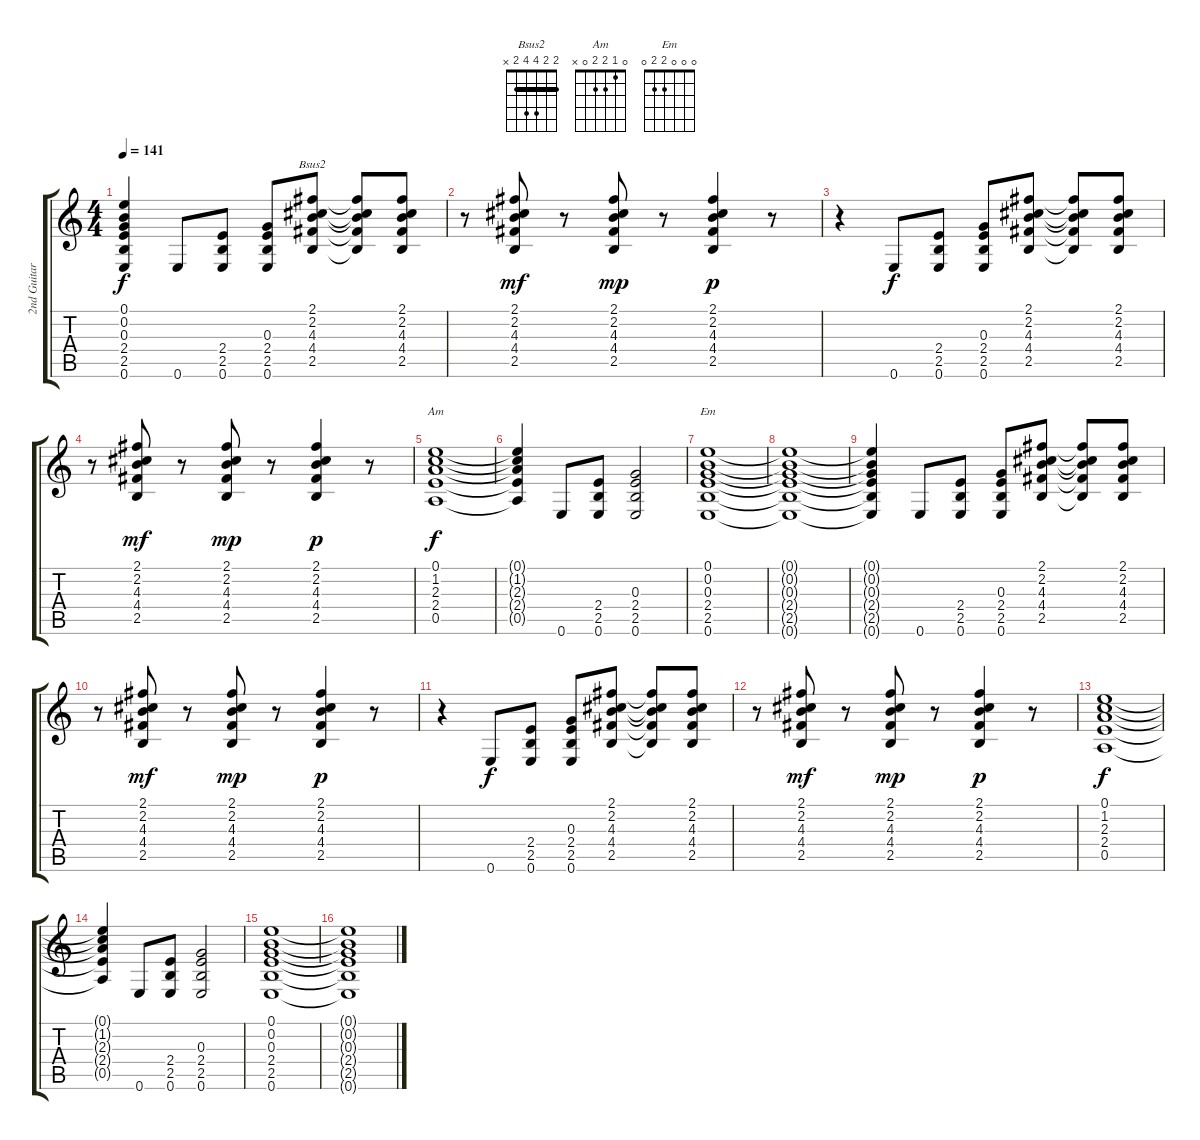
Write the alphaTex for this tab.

\track ("2nd Guitar" "2nd Guitar") {instrument distortionguitar}
\staff {score tabs}
\tuning (E4 B3 G3 D3 A2 E2) {hide}
\chord ("Bsus2" 2 2 4 4 2 x) {barre 2}
\chord ("Am" 0 1 2 2 0 x)
\chord ("Em" 0 0 0 2 2 0)
\ts (4 4)
\tempo 141
\clef g2
\ks c
(0.1{t} 0.2{t} 0.3{t} 2.4{t} 2.5{t} 0.6{t}).4{dy f} 0.6.8 (2.4 2.5 0.6).8 (0.3 2.4 2.5 0.6).8 (2.1 2.2 4.3 4.4 2.5).8{ch "Bsus2"} (2.1{t} 2.2{t} 4.3{t} 4.4{t} 2.5{t}).8 (2.1 2.2 4.3 4.4 2.5).8 |
r.8 (2.1 2.2 4.3 4.4 2.5).8{dy mf} r.8 (2.1 2.2 4.3 4.4 2.5).8{dy mp} r.8 (2.1 2.2 4.3 4.4 2.5).4{dy p} r.8 |
r.4 0.6.8{dy f} (2.4 2.5 0.6).8 (0.3 2.4 2.5 0.6).8 (2.1 2.2 4.3 4.4 2.5).8 (2.1{t} 2.2{t} 4.3{t} 4.4{t} 2.5{t}).8 (2.1 2.2 4.3 4.4 2.5).8 |
r.8 (2.1 2.2 4.3 4.4 2.5).8{dy mf} r.8 (2.1 2.2 4.3 4.4 2.5).8{dy mp} r.8 (2.1 2.2 4.3 4.4 2.5).4{dy p} r.8 |
(0.1 1.2 2.3 2.4 0.5).1{ch "Am" dy f} |
(0.1{t} 1.2{t} 2.3{t} 2.4{t} 0.5{t}).4 0.6.8 (2.4 2.5 0.6).8 (0.3 2.4 2.5 0.6).2 |
(0.1 0.2 0.3 2.4 2.5 0.6).1{ch "Em" volume 8} |
(0.1{t} 0.2{t} 0.3{t} 2.4{t} 2.5{t} 0.6{t}).1 |
(0.1{t} 0.2{t} 0.3{t} 2.4{t} 2.5{t} 0.6{t}).4 0.6.8 (2.4 2.5 0.6).8 (0.3 2.4 2.5 0.6).8 (2.1 2.2 4.3 4.4 2.5).8 (2.1{t} 2.2{t} 4.3{t} 4.4{t} 2.5{t}).8 (2.1 2.2 4.3 4.4 2.5).8 |
r.8 (2.1 2.2 4.3 4.4 2.5).8{dy mf} r.8 (2.1 2.2 4.3 4.4 2.5).8{dy mp} r.8 (2.1 2.2 4.3 4.4 2.5).4{dy p} r.8 |
r.4 0.6.8{dy f} (2.4 2.5 0.6).8 (0.3 2.4 2.5 0.6).8 (2.1 2.2 4.3 4.4 2.5).8 (2.1{t} 2.2{t} 4.3{t} 4.4{t} 2.5{t}).8 (2.1 2.2 4.3 4.4 2.5).8 |
r.8 (2.1 2.2 4.3 4.4 2.5).8{dy mf} r.8 (2.1 2.2 4.3 4.4 2.5).8{dy mp} r.8 (2.1 2.2 4.3 4.4 2.5).4{dy p} r.8 |
(0.1 1.2 2.3 2.4 0.5).1{dy f} |
(0.1{t} 1.2{t} 2.3{t} 2.4{t} 0.5{t}).4 0.6.8 (2.4 2.5 0.6).8 (0.3 2.4 2.5 0.6).2 |
(0.1 0.2 0.3 2.4 2.5 0.6).1{volume 8 instrument electricguitarclean} |
(0.1{t} 0.2{t} 0.3{t} 2.4{t} 2.5{t} 0.6{t}).1
